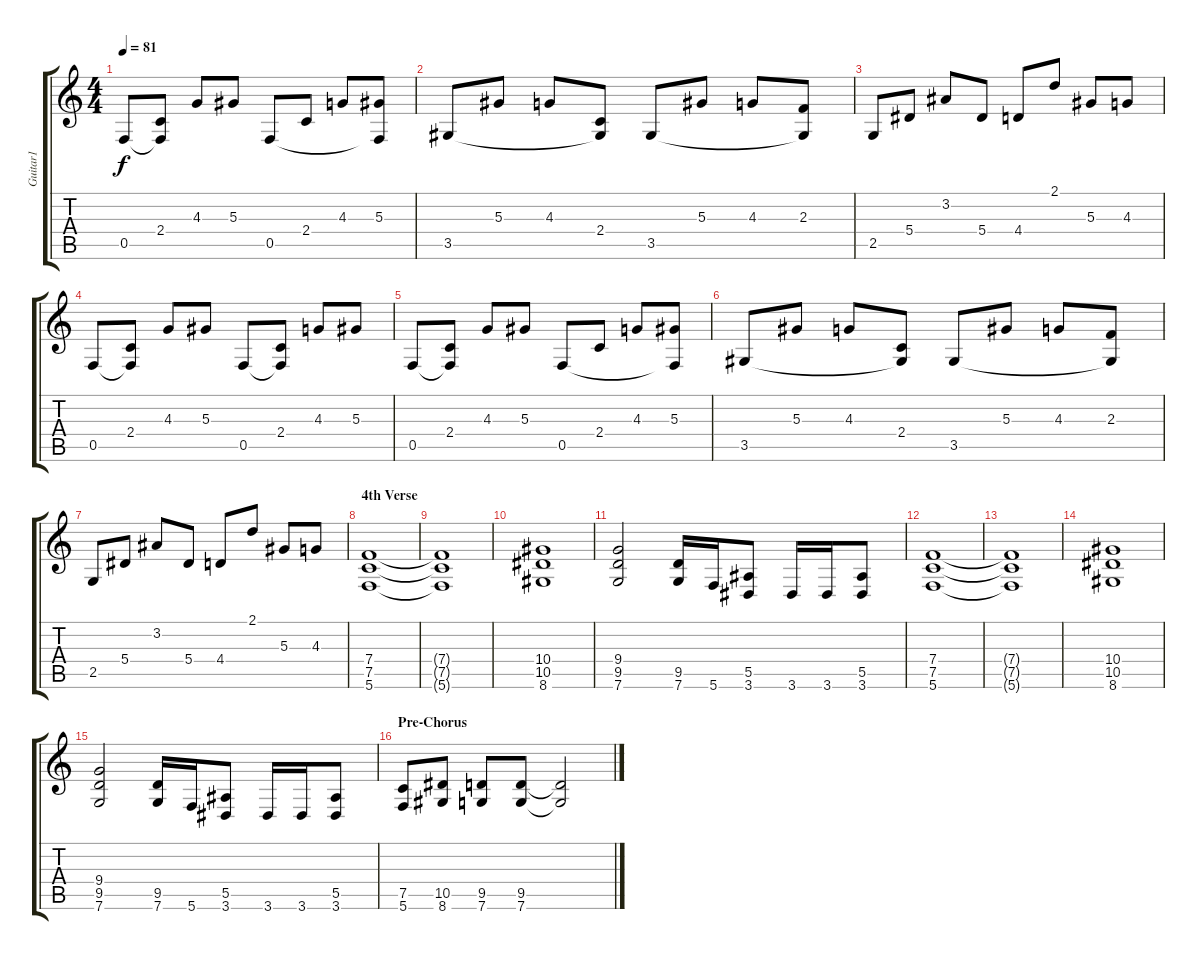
\track ("Guitar1" "Guitar1") {instrument distortionguitar}
\staff {score tabs}
\tuning (C4 G3 Eb3 Bb2 F2 C2) {hide}
\ts (4 4)
\tempo 81
\clef g2
\ks c
0.5.8{dy f} (2.4 0.5{t}).8 4.3.8 5.3.8 0.5.8 2.4.8 4.3.8 (5.3 0.5{t}).8 |
3.5.8 5.3.8 4.3.8 (2.4 3.5{t}).8 3.5.8 5.3.8 4.3.8 (2.3 3.5{t}).8 |
2.5.8 5.4.8 3.2.8 5.4.8 4.4.8 2.1.8 5.3.8 4.3.8 |
0.5.8 (2.4 0.5{t}).8 4.3.8 5.3.8 0.5.8 (2.4 0.5{t}).8 4.3.8 5.3.8 |
0.5.8 (2.4 0.5{t}).8 4.3.8 5.3.8 0.5.8 2.4.8 4.3.8 (5.3 0.5{t}).8 |
3.5.8 5.3.8 4.3.8 (2.4 3.5{t}).8 3.5.8 5.3.8 4.3.8 (2.3 3.5{t}).8 |
2.5.8 5.4.8 3.2.8 5.4.8 4.4.8 2.1.8 5.3.8 4.3.8 |
\section ("" "4th Verse")
(7.4 7.5 5.6).1 |
(7.4{t} 7.5{t} 5.6{t}).1 |
(10.4 10.5 8.6).1 |
(9.4 9.5 7.6).2 (9.5 7.6).16 5.6.16 (5.5 3.6).8 3.6.16 3.6.16 (5.5 3.6).8 |
(7.4 7.5 5.6).1 |
(7.4{t} 7.5{t} 5.6{t}).1 |
(10.4 10.5 8.6).1 |
(9.4 9.5 7.6).2 (9.5 7.6).16 5.6.16 (5.5 3.6).8 3.6.16 3.6.16 (5.5 3.6).8 |
\section ("" "Pre-Chorus")
(7.5 5.6).8 (10.5 8.6).8 (9.5 7.6).8 (9.5 7.6).8 (9.5{t} 7.6{t}).2
